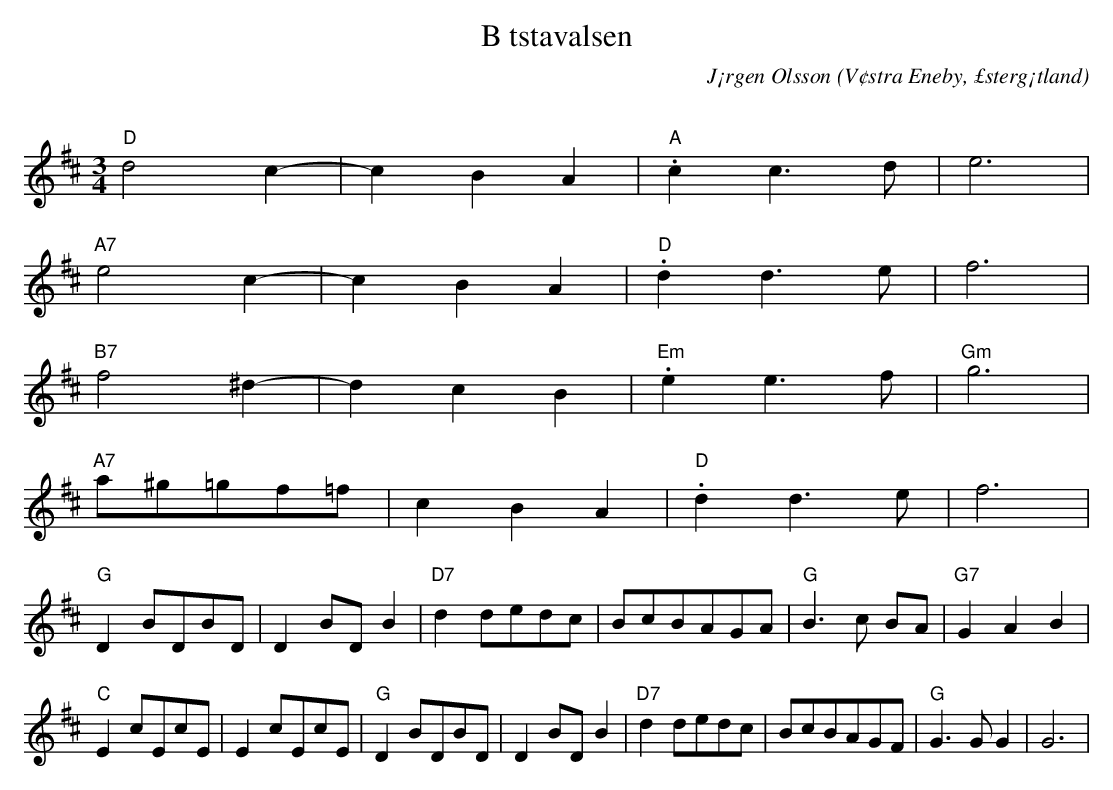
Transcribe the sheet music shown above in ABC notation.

X:1
T:B tstavalsen
C:J¡rgen Olsson
O:V¢stra Eneby, £sterg¡tland
Q:160
M:3/4
L:1/8
K:D
"D"d4 c2-|c2B2A2 |"A".c2 c3 d|e6 |
"A7" e4 c2-|c2B2A2 |"D".d2 d3 e|f6 |
"B7"f4 ^d2-|d2c2B2 |"Em".e2 e3 f|"Gm"g6 |
"A7" a^g=gf=f|c2B2A2 |"D".d2 d3 e|f6 |
"G" D2 BDBD |D2 BD B2 |"D7"d2 dedc| BcBAGA|"G"B3 c BA|"G7" G2A2B2|
"C"E2 cEcE |E2 cEcE|"G" D2 BDBD |D2 BD B2 |"D7"d2 dedc| BcBAGF|"G" G3 G G2| G6 |
